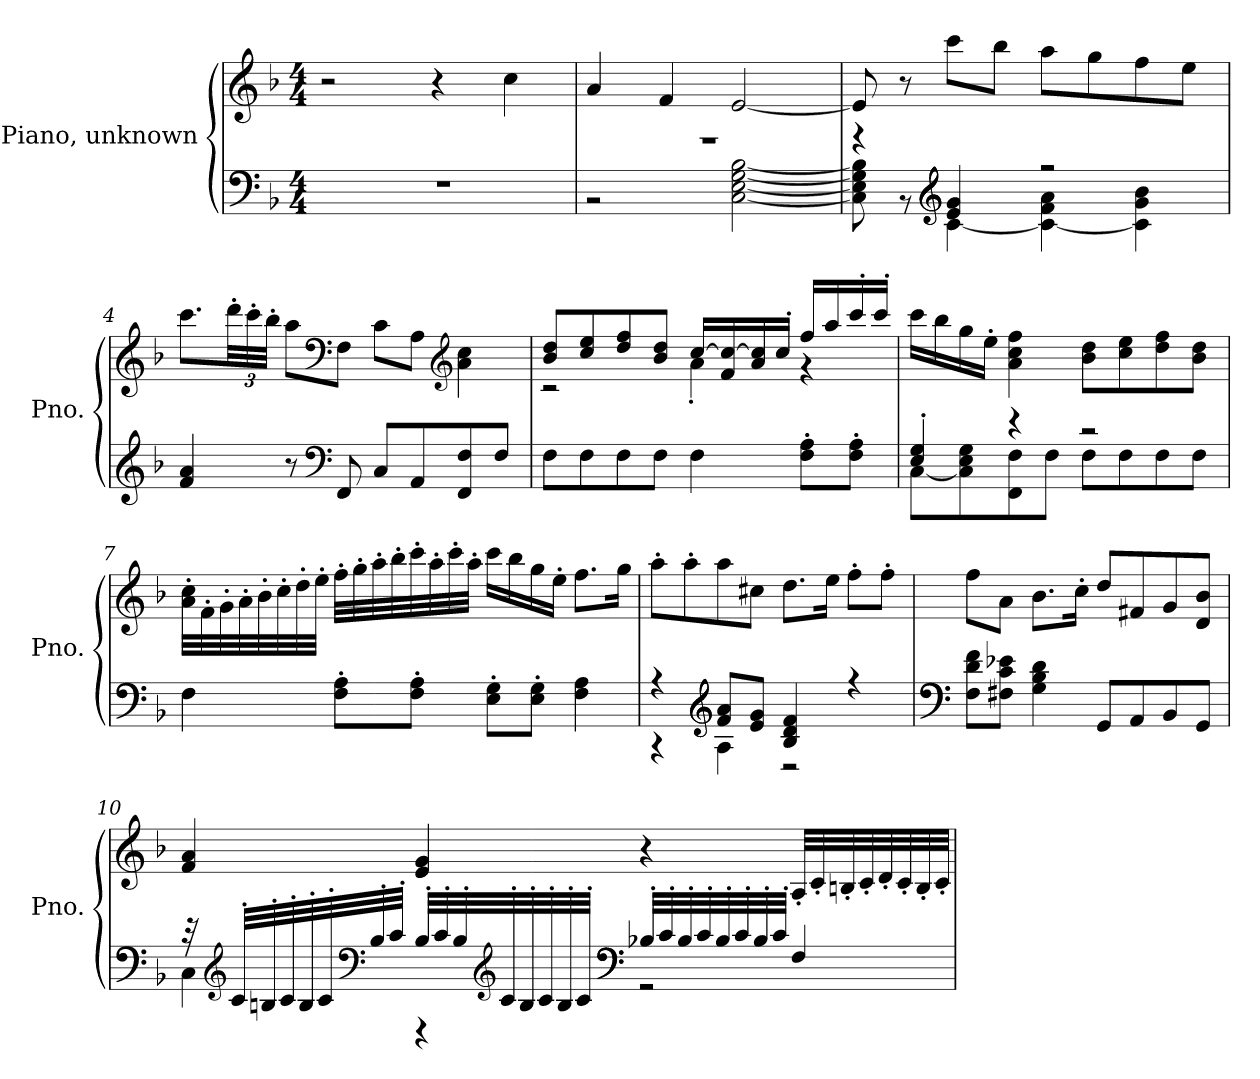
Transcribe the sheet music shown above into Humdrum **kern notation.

**kern	**kern
*part1	*part1
*staff2	*staff1
*I"Piano, unknown	*
*I'Pno.	*
*clefF4	*clefG2
*k[b-]	*k[b-]
*M4/4	*M4/4
*MM120	*MM120
=1	=1
1r	2r
.	4r
.	4cc\
=2	=2
*^	*
1r	2r	4a/
.	.	4f/
.	[2C\ [2E\ [2G\ [2B-\	[2e/
=3	=3	=3
4r	8C\] 8E\] 8G\] 8B-\]	8e/]
.	8r	8r
*clefG2	*	*
4e/ 4g/	[4c\	8ccc\L
.	.	8bb-\J
2r	4c\_ 4f\ 4a\	8aa\L
.	.	8gg\
.	4c\] 4g\ 4b-\	8ff\
.	.	8ee\J
*v	*v	*
=4	=4
4f/ 4a/	8.ccc\L
*	*Xbrackettup
.	48ddd'\LL
.	48ccc'\
.	48bb-'\JJJ
8r	8aa\L
*clefF4	*clefF4
8FF/	8F\J
8C/L	8c\L
8AA/	8A\J
*	*clefG2
8FF/ 8F/	4a\ 4cc\
8F/J	.
!!LO:LB:g=z
=5	=5
*	*^
8F\L	8b-/ 8dd/L	2r
8F\	8cc/ 8ee/	.
8F\	8dd/ 8ff/	.
8F\J	8b-/ 8dd/J	.
4F\	[16cc/LL	4a'\
.	16f/ 16cc/_	.
.	16a/ 16cc/]	.
.	16cc'/JJ	.
8F\' 8A\'L	16ff/LL	4r
.	16aa/	.
8F\' 8A\'J	16ccc'/	.
.	16ccc'/JJ	.
*	*v	*v
=6	=6
*^	*
4E/' 4G/'	[8C\L	16ccc\LL
.	.	16bb-\
.	8C\] 8E\ 8G\	16gg\
.	.	16ee'\JJ
4r	8FF\ 8F\	4a\ 4cc\ 4ff\
.	8F\J	.
2r	8F\L	8b-\ 8dd\L
.	8F\	8cc\ 8ee\
.	8F\	8dd\ 8ff\
.	8F\J	8b-\ 8dd\J
*v	*v	*
!!LO:LB:g=z
=7	=7
4F\	32a\' 32cc\'LLL
.	32f'\
.	32g'\
.	32a'\
.	32b-'\
.	32cc'\
.	32dd'\
.	32ee'\JJJ
8F\' 8A\'L	32ff'\LLL
.	32gg'\
.	32aa'\
.	32bb-'\
8F\' 8A\'J	32ccc'\
.	32aa'\
.	32ccc'\
.	32aa'\JJJ
8E\' 8G\'L	16ccc\LL
.	16bb-\
8E\' 8G\'J	16gg\
.	16ee'\JJ
4F\ 4A\	8.ff\L
.	16gg\Jk
=8	=8
*^	*
4r	4r	8aa'\L
.	.	8aa'\
*clefG2	*	*
8f/ 8a/L	4A\	8aa\
8e/ 8g/J	.	8cc#X\J
4B-/ 4d/ 4f/	2r	8.dd\L
.	.	16ee\Jk
4r	.	8ff'\L
.	.	8ff'\J
*v	*v	*
!!LO:LB:g=z
=9	=9
*clefF4	*
8F\ 8d\ 8f\L	8ff\L
8F#X\ 8c\ 8e-X\J	8a\J
4G\ 4B-\ 4d\	8.b-\L
.	16cc'\Jk
8GG/L	8dd/L
8AA/	8f#X/
8BB-/	8g/
8GG/J	8d/ 8b-/J
!!LO:LB:g=z
=10	=10
*^	*
32r	4C\	4f/ 4a/
*clefG2	*	*
32c'/LLL	.	.
32Bn'/	.	.
32c'/	.	.
32B'/	.	.
32c'/	.	.
*clefF4	*	*
32B'/	.	.
32c'/JJJ	.	.
32B'/LLL	4r	4e/ 4g/
32c'/	.	.
32B'/	.	.
*clefG2	*	*
32c'/	.	.
32B'/	.	.
32c'/	.	.
32B'/	.	.
32c'/JJJ	.	.
*clefF4	*	*
32B-X'/LLL	2r	4r
32c'/	.	.
32B-'/	.	.
32c'/	.	.
32B-'/	.	.
32c'/	.	.
32B-'/	.	.
32c'/JJJ	.	.
4F/	.	32A'/LLL
.	.	32c'/
.	.	32Bn'/
.	.	32c'/
.	.	32d'/
.	.	32c'/
.	.	32B'/
.	.	32c'/JJJ
*v	*v	*
=	=
*-	*-
